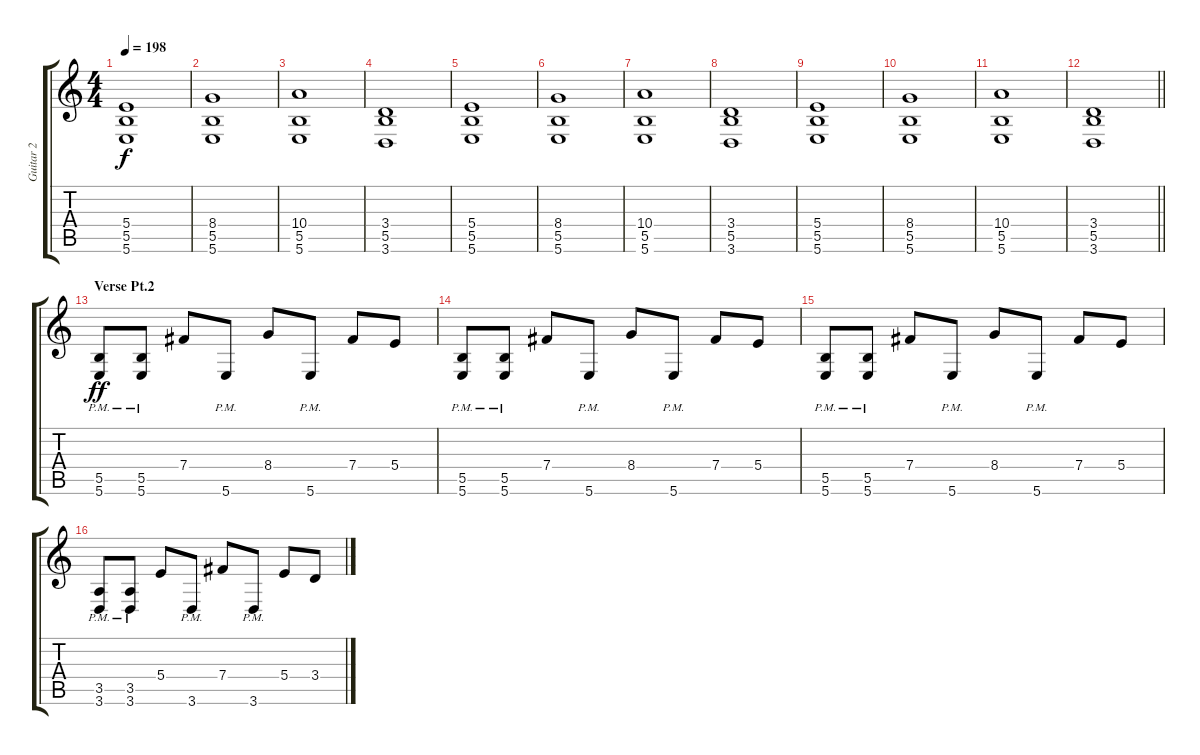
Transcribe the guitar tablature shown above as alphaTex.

\track ("Guitar 2" "Guitar 2") {instrument distortionguitar}
\staff {score tabs}
\tuning (Db4 Ab3 E3 B2 Gb2 B1) {hide}
\ts (4 4)
\tempo 198
\clef g2
\ks c
(5.4 5.5 5.6).1{dy f} |
(8.4 5.5 5.6).1 |
(10.4 5.5 5.6).1 |
(3.4 5.5 3.6).1 |
(5.4 5.5 5.6).1 |
(8.4 5.5 5.6).1 |
(10.4 5.5 5.6).1 |
(3.4 5.5 3.6).1 |
(5.4 5.5 5.6).1 |
(8.4 5.5 5.6).1 |
(10.4 5.5 5.6).1 |
\barLineRight lightlight
(3.4 5.5 3.6).1 |
\section ("" "Verse Pt.2")
(5.5{pm} 5.6{pm}).8{dy ff balance 1} (5.5{pm} 5.6{pm}).8 7.4.8 5.6{pm}.8 8.4.8 5.6{pm}.8 7.4.8 5.4.8 |
(5.5{pm} 5.6{pm}).8 (5.5{pm} 5.6{pm}).8 7.4.8 5.6{pm}.8 8.4.8 5.6{pm}.8 7.4.8 5.4.8 |
(5.5{pm} 5.6{pm}).8 (5.5{pm} 5.6{pm}).8 7.4.8 5.6{pm}.8 8.4.8 5.6{pm}.8 7.4.8 5.4.8 |
(3.5{pm} 3.6{pm}).8 (3.5{pm} 3.6{pm}).8 5.4.8 3.6{pm}.8 7.4.8 3.6{pm}.8 5.4.8 3.4.8
